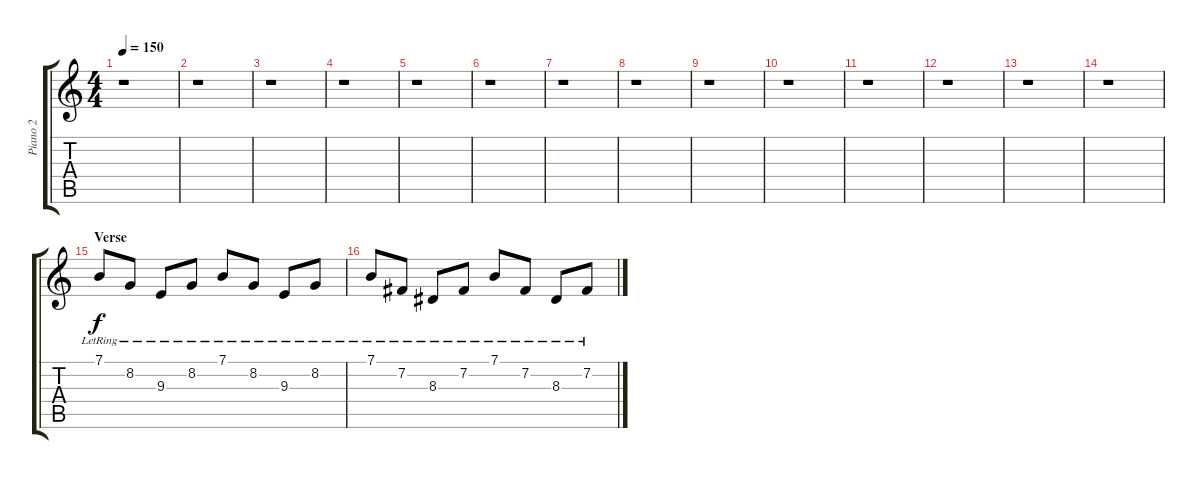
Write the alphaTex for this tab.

\track ("Piano 2" "Piano 2") {instrument brightacousticpiano}
\staff {score tabs}
\tuning (E4 B3 G3 D3 A2 E2) {hide}
\ts (4 4)
\tempo 150
\clef g2
\ks c
r.1{dy f} |
r.1 |
r.1 |
r.1 |
r.1 |
r.1 |
r.1 |
r.1 |
r.1 |
r.1 |
r.1 |
r.1 |
r.1 |
r.1 |
\section ("" "Verse")
7.1{lr}.8{volume 15} 8.2{lr}.8 9.3{lr}.8 8.2{lr}.8 7.1{lr}.8 8.2{lr}.8 9.3{lr}.8 8.2{lr}.8 |
7.1{lr}.8 7.2{lr}.8 8.3{lr}.8 7.2{lr}.8 7.1{lr}.8 7.2{lr}.8 8.3{lr}.8 7.2{lr}.8
